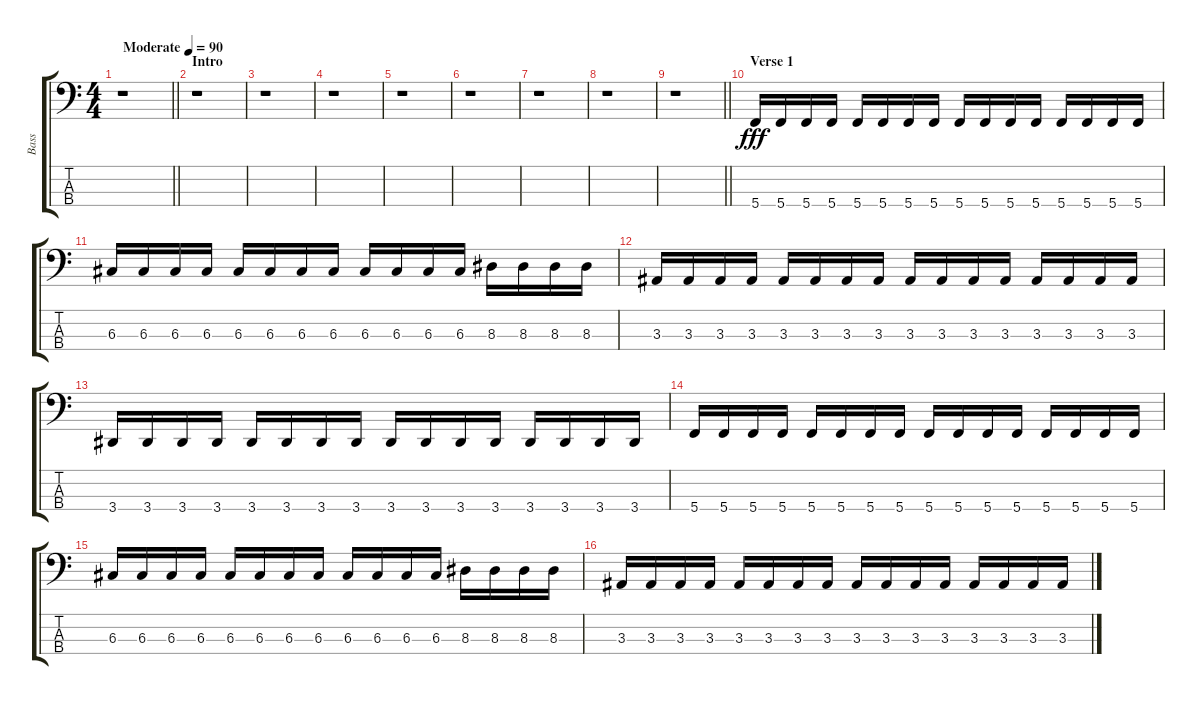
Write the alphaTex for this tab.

\track ("Bass" "Bass") {instrument acousticbass}
\staff {score tabs}
\tuning (F2 C2 G1 C1) {hide}
\ts (4 4)
\tempo (90 "Moderate")
\clef f4
\barLineRight lightlight
\ks c
r.1{dy fff instrument acousticbass} |
\section ("" "Intro")
r.1 |
r.1 |
r.1 |
r.1 |
r.1 |
r.1 |
r.1 |
\barLineRight lightlight
r.1 |
\section ("" "Verse 1")
5.4.16 5.4.16 5.4.16 5.4.16 5.4.16 5.4.16 5.4.16 5.4.16 5.4.16 5.4.16 5.4.16 5.4.16 5.4.16 5.4.16 5.4.16 5.4.16 |
6.3.16 6.3.16 6.3.16 6.3.16 6.3.16 6.3.16 6.3.16 6.3.16 6.3.16 6.3.16 6.3.16 6.3.16 8.3.16 8.3.16 8.3.16 8.3.16 |
3.3.16 3.3.16 3.3.16 3.3.16 3.3.16 3.3.16 3.3.16 3.3.16 3.3.16 3.3.16 3.3.16 3.3.16 3.3.16 3.3.16 3.3.16 3.3.16 |
3.4.16 3.4.16 3.4.16 3.4.16 3.4.16 3.4.16 3.4.16 3.4.16 3.4.16 3.4.16 3.4.16 3.4.16 3.4.16 3.4.16 3.4.16 3.4.16 |
5.4.16 5.4.16 5.4.16 5.4.16 5.4.16 5.4.16 5.4.16 5.4.16 5.4.16 5.4.16 5.4.16 5.4.16 5.4.16 5.4.16 5.4.16 5.4.16 |
6.3.16 6.3.16 6.3.16 6.3.16 6.3.16 6.3.16 6.3.16 6.3.16 6.3.16 6.3.16 6.3.16 6.3.16 8.3.16 8.3.16 8.3.16 8.3.16 |
3.3.16 3.3.16 3.3.16 3.3.16 3.3.16 3.3.16 3.3.16 3.3.16 3.3.16 3.3.16 3.3.16 3.3.16 3.3.16 3.3.16 3.3.16 3.3.16
